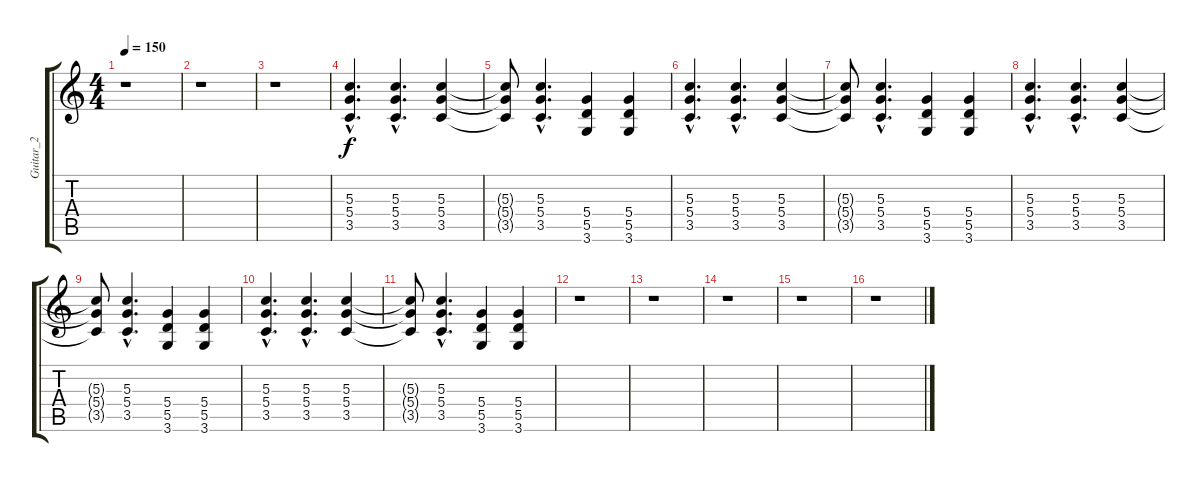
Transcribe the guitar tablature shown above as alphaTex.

\track ("Guitar_2" "Guitar_2") {instrument distortionguitar}
\staff {score tabs}
\tuning (E4 B3 G3 D3 A2 E2) {hide}
\ts (4 4)
\tempo 150
\clef g2
\ks c
r.1{dy f} |
r.1 |
r.1 |
(5.3{hac} 5.4{hac} 3.5{hac}).4{d} (5.3{hac} 5.4{hac} 3.5{hac}).4{d} (5.3 5.4 3.5).4 |
(5.3{t} 5.4{t} 3.5{t}).8 (5.3{hac} 5.4{hac} 3.5{hac}).4{d} (5.4 5.5 3.6).4 (5.4 5.5 3.6).4 |
(5.3{hac} 5.4{hac} 3.5{hac}).4{d} (5.3{hac} 5.4{hac} 3.5{hac}).4{d} (5.3 5.4 3.5).4 |
(5.3{t} 5.4{t} 3.5{t}).8 (5.3{hac} 5.4{hac} 3.5{hac}).4{d} (5.4 5.5 3.6).4 (5.4 5.5 3.6).4 |
(5.3{hac} 5.4{hac} 3.5{hac}).4{d} (5.3{hac} 5.4{hac} 3.5{hac}).4{d} (5.3 5.4 3.5).4 |
(5.3{t} 5.4{t} 3.5{t}).8 (5.3{hac} 5.4{hac} 3.5{hac}).4{d} (5.4 5.5 3.6).4 (5.4 5.5 3.6).4 |
(5.3{hac} 5.4{hac} 3.5{hac}).4{d} (5.3{hac} 5.4{hac} 3.5{hac}).4{d} (5.3 5.4 3.5).4 |
(5.3{t} 5.4{t} 3.5{t}).8 (5.3{hac} 5.4{hac} 3.5{hac}).4{d} (5.4 5.5 3.6).4 (5.4 5.5 3.6).4 |
r.1 |
r.1 |
r.1 |
r.1 |
r.1
